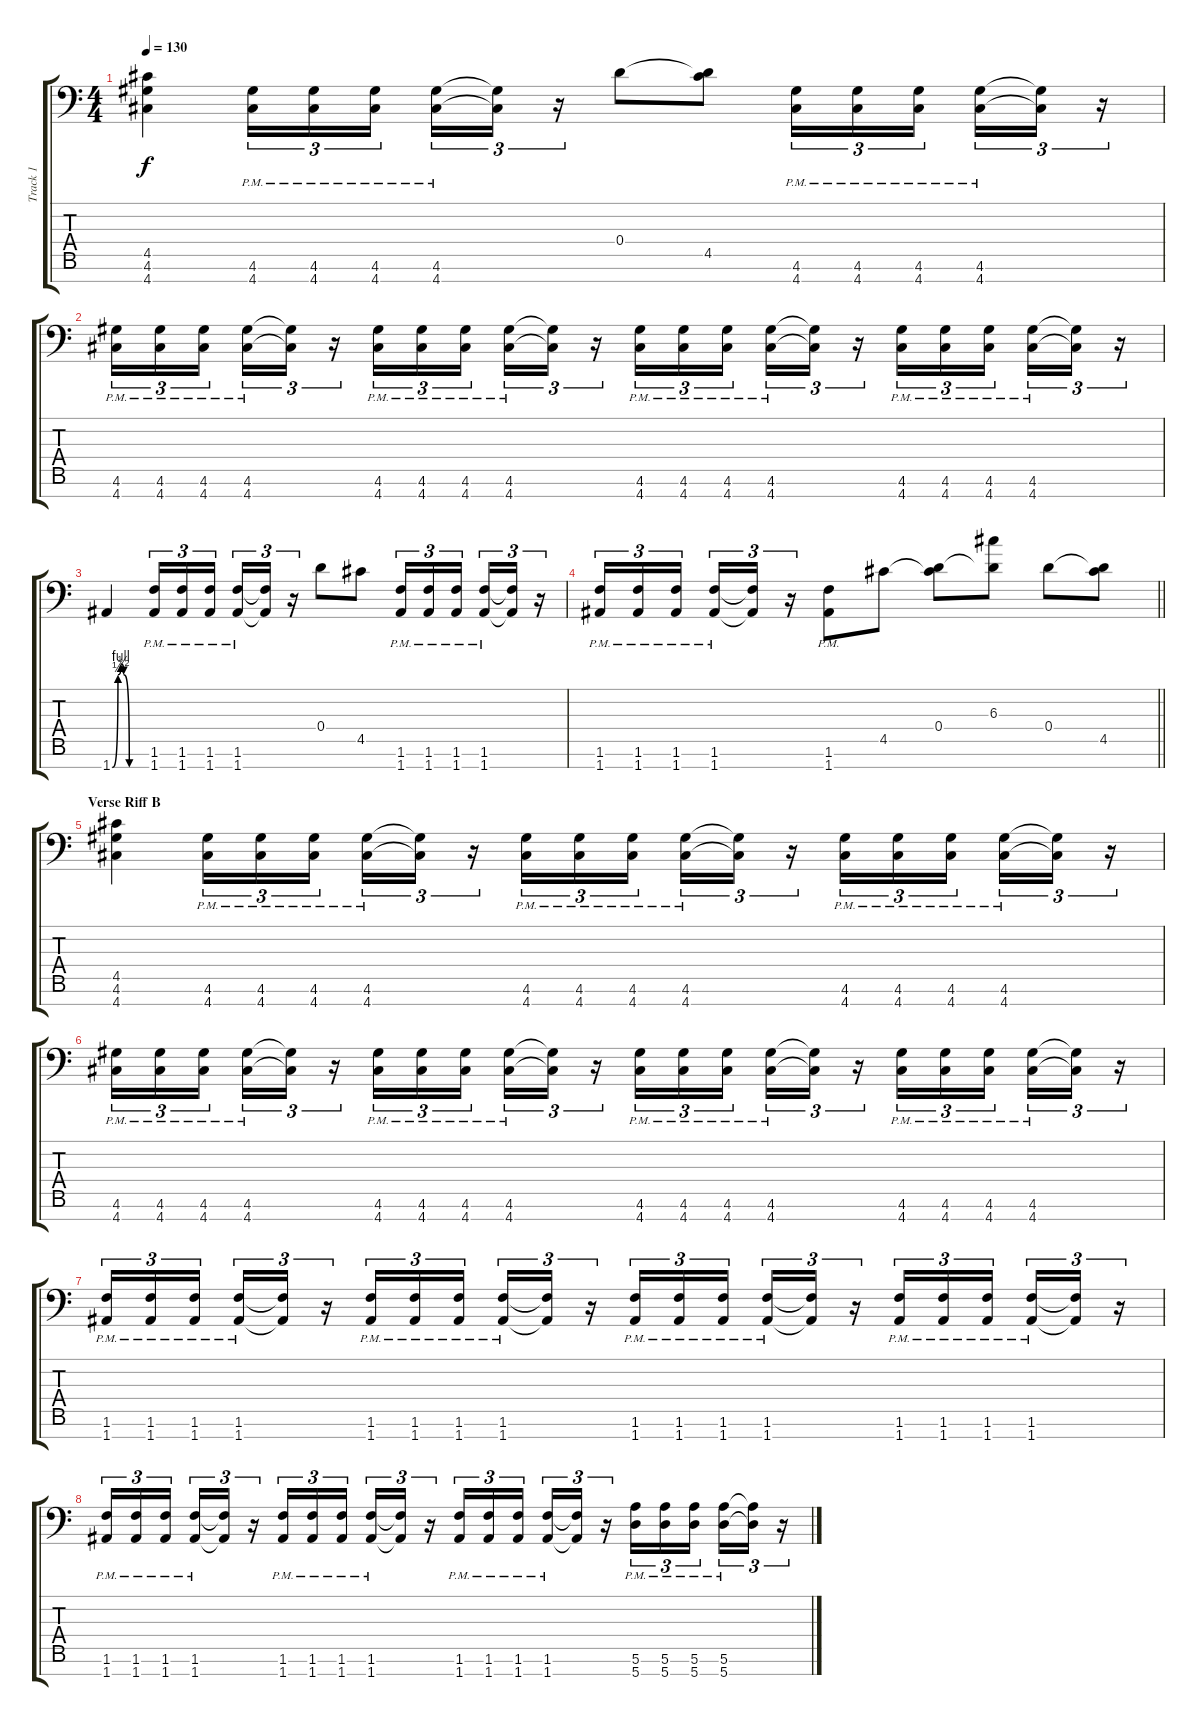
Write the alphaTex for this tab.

\track ("Track 1" "Track 1") {instrument distortionguitar}
\staff {score tabs}
\tuning (E4 B3 G3 D3 A2 E2 A1) {hide}
\ts (4 4)
\tempo 130
\clef f4
\ks c
(4.5 4.6 4.7).4{dy f} (4.6{pm} 4.7{pm}).16{tu (3 2)} (4.6{pm} 4.7{pm}).16{tu (3 2)} (4.6{pm} 4.7{pm}).16{tu (3 2) beam splitsecondary} (4.6{pm} 4.7{pm}).16{tu (3 2)} (4.6{t} 4.7{t}).16{tu (3 2)} r.16{tu (3 2)} 0.4.8 (0.4{t} 4.5).8 (4.6{pm} 4.7{pm}).16{tu (3 2)} (4.6{pm} 4.7{pm}).16{tu (3 2)} (4.6{pm} 4.7{pm}).16{tu (3 2) beam splitsecondary} (4.6{pm} 4.7{pm}).16{tu (3 2)} (4.6{t} 4.7{t}).16{tu (3 2)} r.16{tu (3 2)} |
(4.6{pm} 4.7{pm}).16{tu (3 2)} (4.6{pm} 4.7{pm}).16{tu (3 2)} (4.6{pm} 4.7{pm}).16{tu (3 2) beam splitsecondary} (4.6{pm} 4.7{pm}).16{tu (3 2)} (4.6{t} 4.7{t}).16{tu (3 2)} r.16{tu (3 2)} (4.6{pm} 4.7{pm}).16{tu (3 2)} (4.6{pm} 4.7{pm}).16{tu (3 2)} (4.6{pm} 4.7{pm}).16{tu (3 2) beam splitsecondary} (4.6{pm} 4.7{pm}).16{tu (3 2)} (4.6{t} 4.7{t}).16{tu (3 2)} r.16{tu (3 2)} (4.6{pm} 4.7{pm}).16{tu (3 2)} (4.6{pm} 4.7{pm}).16{tu (3 2)} (4.6{pm} 4.7{pm}).16{tu (3 2) beam splitsecondary} (4.6{pm} 4.7{pm}).16{tu (3 2)} (4.6{t} 4.7{t}).16{tu (3 2)} r.16{tu (3 2)} (4.6{pm} 4.7{pm}).16{tu (3 2)} (4.6{pm} 4.7{pm}).16{tu (3 2)} (4.6{pm} 4.7{pm}).16{tu (3 2) beam splitsecondary} (4.6{pm} 4.7{pm}).16{tu (3 2)} (4.6{t} 4.7{t}).16{tu (3 2)} r.16{tu (3 2)} |
1.7{be (custom 0 0 10 2 15 4 20 2 30 0 60 0)}.4 (1.6{pm} 1.7{pm}).16{tu (3 2)} (1.6{pm} 1.7{pm}).16{tu (3 2)} (1.6{pm} 1.7{pm}).16{tu (3 2) beam splitsecondary} (1.6{pm} 1.7{pm}).16{tu (3 2)} (1.6{t} 1.7{t}).16{tu (3 2)} r.16{tu (3 2)} 0.4.8 4.5.8 (1.6{pm} 1.7{pm}).16{tu (3 2)} (1.6{pm} 1.7{pm}).16{tu (3 2)} (1.6{pm} 1.7{pm}).16{tu (3 2) beam splitsecondary} (1.6{pm} 1.7{pm}).16{tu (3 2)} (1.6{t} 1.7{t}).16{tu (3 2)} r.16{tu (3 2)} |
\barLineRight lightlight
(1.6{pm} 1.7{pm}).16{tu (3 2)} (1.6{pm} 1.7{pm}).16{tu (3 2)} (1.6{pm} 1.7{pm}).16{tu (3 2) beam splitsecondary} (1.6{pm} 1.7{pm}).16{tu (3 2)} (1.6{t} 1.7{t}).16{tu (3 2)} r.16{tu (3 2)} (1.6{pm} 1.7{pm}).8 4.5.8 (0.4 4.5{t}).8 (6.3 0.4{t}).8 0.4.8 (0.4{t} 4.5).8 |
\section ("" "Verse Riff B")
(4.5 4.6 4.7).4 (4.6{pm} 4.7{pm}).16{tu (3 2)} (4.6{pm} 4.7{pm}).16{tu (3 2)} (4.6{pm} 4.7{pm}).16{tu (3 2) beam splitsecondary} (4.6{pm} 4.7{pm}).16{tu (3 2)} (4.6{t} 4.7{t}).16{tu (3 2)} r.16{tu (3 2)} (4.6{pm} 4.7{pm}).16{tu (3 2)} (4.6{pm} 4.7{pm}).16{tu (3 2)} (4.6{pm} 4.7{pm}).16{tu (3 2) beam splitsecondary} (4.6{pm} 4.7{pm}).16{tu (3 2)} (4.6{t} 4.7{t}).16{tu (3 2)} r.16{tu (3 2)} (4.6{pm} 4.7{pm}).16{tu (3 2)} (4.6{pm} 4.7{pm}).16{tu (3 2)} (4.6{pm} 4.7{pm}).16{tu (3 2) beam splitsecondary} (4.6{pm} 4.7{pm}).16{tu (3 2)} (4.6{t} 4.7{t}).16{tu (3 2)} r.16{tu (3 2)} |
(4.6{pm} 4.7{pm}).16{tu (3 2)} (4.6{pm} 4.7{pm}).16{tu (3 2)} (4.6{pm} 4.7{pm}).16{tu (3 2) beam splitsecondary} (4.6{pm} 4.7{pm}).16{tu (3 2)} (4.6{t} 4.7{t}).16{tu (3 2)} r.16{tu (3 2)} (4.6{pm} 4.7{pm}).16{tu (3 2)} (4.6{pm} 4.7{pm}).16{tu (3 2)} (4.6{pm} 4.7{pm}).16{tu (3 2) beam splitsecondary} (4.6{pm} 4.7{pm}).16{tu (3 2)} (4.6{t} 4.7{t}).16{tu (3 2)} r.16{tu (3 2)} (4.6{pm} 4.7{pm}).16{tu (3 2)} (4.6{pm} 4.7{pm}).16{tu (3 2)} (4.6{pm} 4.7{pm}).16{tu (3 2) beam splitsecondary} (4.6{pm} 4.7{pm}).16{tu (3 2)} (4.6{t} 4.7{t}).16{tu (3 2)} r.16{tu (3 2)} (4.6{pm} 4.7{pm}).16{tu (3 2)} (4.6{pm} 4.7{pm}).16{tu (3 2)} (4.6{pm} 4.7{pm}).16{tu (3 2) beam splitsecondary} (4.6{pm} 4.7{pm}).16{tu (3 2)} (4.6{t} 4.7{t}).16{tu (3 2)} r.16{tu (3 2)} |
(1.6{pm} 1.7{pm}).16{tu (3 2)} (1.6{pm} 1.7{pm}).16{tu (3 2)} (1.6{pm} 1.7{pm}).16{tu (3 2) beam splitsecondary} (1.6{pm} 1.7{pm}).16{tu (3 2)} (1.6{t} 1.7{t}).16{tu (3 2)} r.16{tu (3 2)} (1.6{pm} 1.7{pm}).16{tu (3 2)} (1.6{pm} 1.7{pm}).16{tu (3 2)} (1.6{pm} 1.7{pm}).16{tu (3 2) beam splitsecondary} (1.6{pm} 1.7{pm}).16{tu (3 2)} (1.6{t} 1.7{t}).16{tu (3 2)} r.16{tu (3 2)} (1.6{pm} 1.7{pm}).16{tu (3 2)} (1.6{pm} 1.7{pm}).16{tu (3 2)} (1.6{pm} 1.7{pm}).16{tu (3 2) beam splitsecondary} (1.6{pm} 1.7{pm}).16{tu (3 2)} (1.6{t} 1.7{t}).16{tu (3 2)} r.16{tu (3 2)} (1.6{pm} 1.7{pm}).16{tu (3 2)} (1.6{pm} 1.7{pm}).16{tu (3 2)} (1.6{pm} 1.7{pm}).16{tu (3 2) beam splitsecondary} (1.6{pm} 1.7{pm}).16{tu (3 2)} (1.6{t} 1.7{t}).16{tu (3 2)} r.16{tu (3 2)} |
(1.6{pm} 1.7{pm}).16{tu (3 2)} (1.6{pm} 1.7{pm}).16{tu (3 2)} (1.6{pm} 1.7{pm}).16{tu (3 2) beam splitsecondary} (1.6{pm} 1.7{pm}).16{tu (3 2)} (1.6{t} 1.7{t}).16{tu (3 2)} r.16{tu (3 2)} (1.6{pm} 1.7{pm}).16{tu (3 2)} (1.6{pm} 1.7{pm}).16{tu (3 2)} (1.6{pm} 1.7{pm}).16{tu (3 2) beam splitsecondary} (1.6{pm} 1.7{pm}).16{tu (3 2)} (1.6{t} 1.7{t}).16{tu (3 2)} r.16{tu (3 2)} (1.6{pm} 1.7{pm}).16{tu (3 2)} (1.6{pm} 1.7{pm}).16{tu (3 2)} (1.6{pm} 1.7{pm}).16{tu (3 2) beam splitsecondary} (1.6{pm} 1.7{pm}).16{tu (3 2)} (1.6{t} 1.7{t}).16{tu (3 2)} r.16{tu (3 2)} (5.6{pm} 5.7{pm}).16{tu (3 2)} (5.6{pm} 5.7{pm}).16{tu (3 2)} (5.6{pm} 5.7{pm}).16{tu (3 2) beam splitsecondary} (5.6{pm} 5.7{pm}).16{tu (3 2)} (5.6{t} 5.7{t}).16{tu (3 2)} r.16{tu (3 2)}
